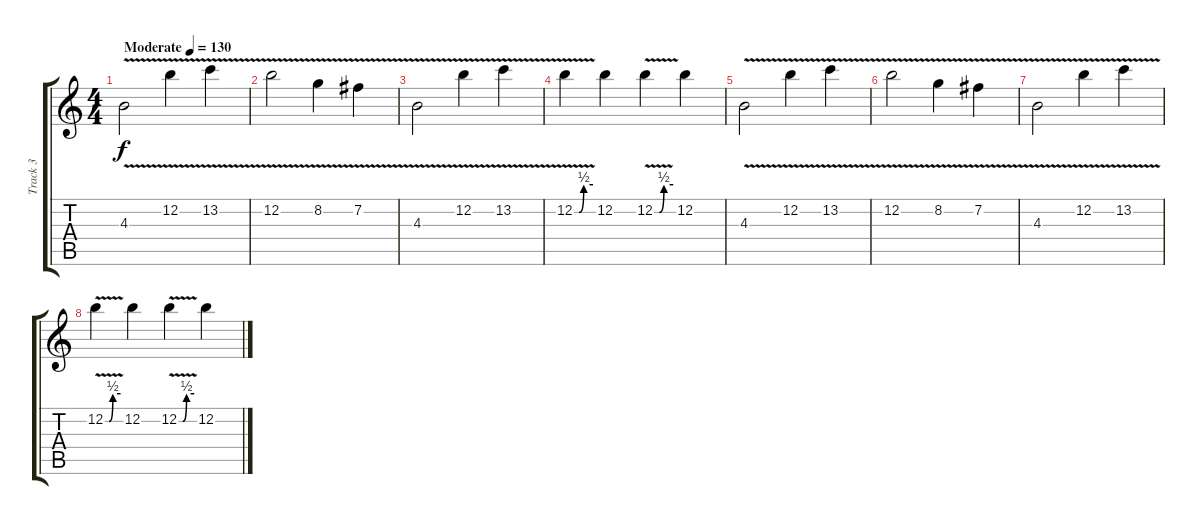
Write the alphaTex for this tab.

\track ("Track 3" "Track 3") {instrument overdrivenguitar}
\staff {score tabs}
\tuning (E4 B3 G3 D3 A2 B1) {hide}
\ts (4 4)
\tempo (130 "Moderate")
\clef g2
\ks c
4.3{v}.2{dy f instrument overdrivenguitar} 12.2{v}.4 13.2{v}.4 |
12.2{v}.2 8.2{v}.4 7.2{v}.4 |
4.3{v}.2 12.2{v}.4 13.2{v}.4 |
12.2{be (custom 0 0 15 0 30 2 60 2) v}.4 12.2.4 12.2{be (custom 0 0 15 0 30 2 60 2) v}.4 12.2.4 |
4.3{v}.2 12.2{v}.4 13.2{v}.4 |
12.2{v}.2 8.2{v}.4 7.2{v}.4 |
4.3{v}.2 12.2{v}.4 13.2{v}.4 |
12.2{be (custom 0 0 15 0 30 2 60 2) v}.4 12.2.4 12.2{be (custom 0 0 15 0 30 2 60 2) v}.4 12.2.4
